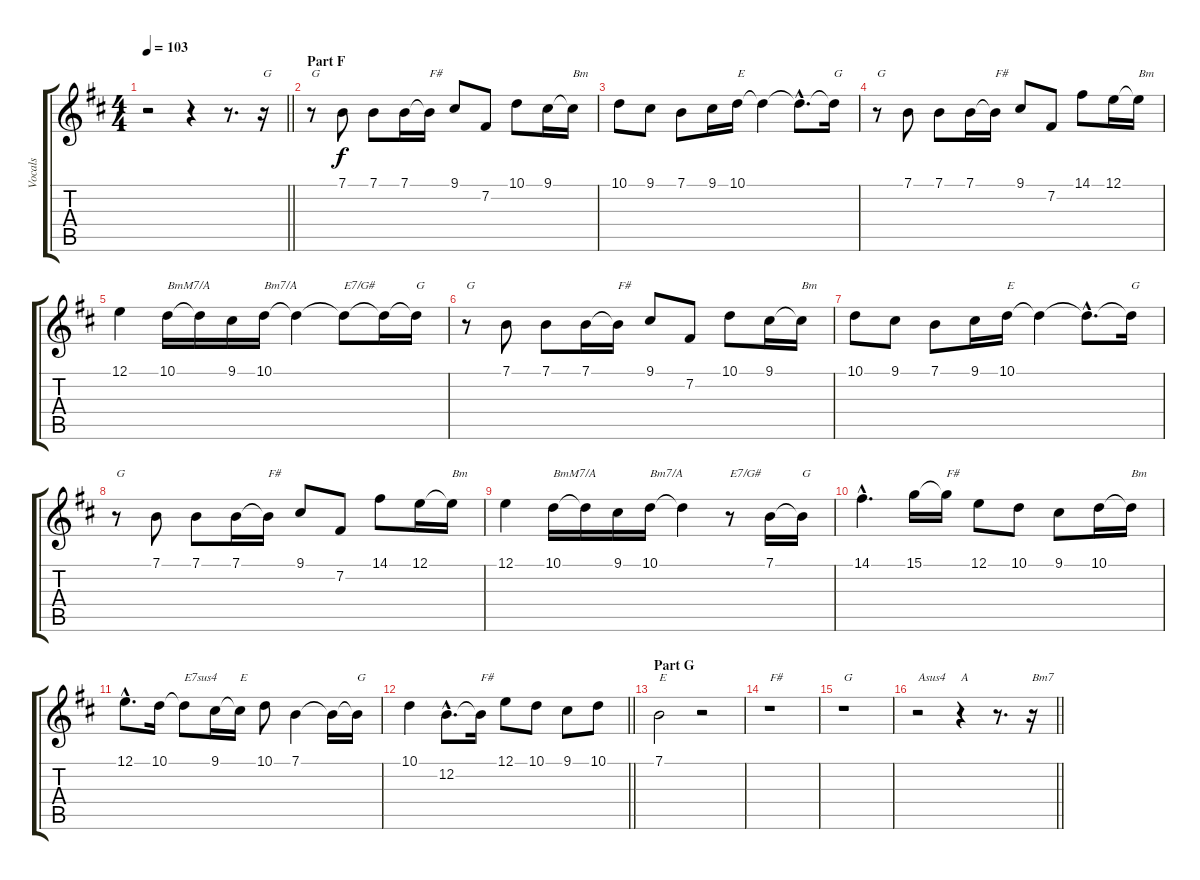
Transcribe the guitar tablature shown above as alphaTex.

\track ("Vocals" "Vocals") {instrument trumpet}
\staff {score tabs}
\tuning (E4 B3 G3 D3 A2 E2) {hide}
\ts (4 4)
\tempo 103
\clef g2
\barLineRight lightlight
\ks d
r.2{dy f} r.4 r.8{d} r.16{txt "G"} |
\section ("" "Part F")
r.8{txt "G"} 7.1.8 7.1.8 7.1.16 7.1{t}.16{txt "F#"} 9.1.8 7.2.8 10.1.8 9.1.16 9.1{t}.16{txt "Bm"} |
10.1.8 9.1.8 7.1.8 9.1.16 10.1.16{txt "E"} 10.1{t}.4 10.1{hac t}.8{d} 10.1{t}.16{txt "G"} |
r.8{txt "G"} 7.1.8 7.1.8 7.1.16 7.1{t}.16{txt "F#"} 9.1.8 7.2.8 14.1.8 12.1.16 12.1{t}.16{txt "Bm"} |
12.1.4 10.1.16{txt "BmM7/A"} 10.1{t}.16 9.1.16 10.1.16{txt "Bm7/A"} 10.1{t}.4 10.1{t}.8{txt "E7/G#"} 10.1{t}.16 10.1{t}.16{txt "G"} |
r.8{txt "G"} 7.1.8 7.1.8 7.1.16 7.1{t}.16{txt "F#"} 9.1.8 7.2.8 10.1.8 9.1.16 9.1{t}.16{txt "Bm"} |
10.1.8 9.1.8 7.1.8 9.1.16 10.1.16{txt "E"} 10.1{t}.4 10.1{hac t}.8{d} 10.1{t}.16{txt "G"} |
r.8{txt "G"} 7.1.8 7.1.8 7.1.16 7.1{t}.16{txt "F#"} 9.1.8 7.2.8 14.1.8 12.1.16 12.1{t}.16{txt "Bm"} |
12.1.4 10.1.16{txt "BmM7/A"} 10.1{t}.16 9.1.16 10.1.16{txt "Bm7/A"} 10.1{t}.4 r.8{txt "E7/G#"} 7.1.16 7.1{t}.16{txt "G"} |
14.1{hac}.4{d} 15.1.16 15.1{t}.16{txt "F#"} 12.1.8 10.1.8 9.1.8 10.1.16 10.1{t}.16{txt "Bm"} |
12.1{hac}.8{d} 10.1.16 10.1{t}.8{txt "E7sus4"} 9.1.16 9.1{t}.16{txt "E"} 10.1.8 7.1.4 7.1{t}.16 7.1{t}.16{txt "G"} |
\barLineRight lightlight
10.1.4 12.2{hac}.8{d} 12.2{t}.16{txt "F#"} 12.1.8 10.1.8 9.1.8 10.1.8 |
\section ("" "Part G")
7.1.2{txt "E"} r.2 |
r.1{txt "F#"} |
r.1{txt "G"} |
\barLineRight lightlight
r.2{txt "Asus4"} r.4{txt "A"} r.8{d} r.16{txt "Bm7"}
